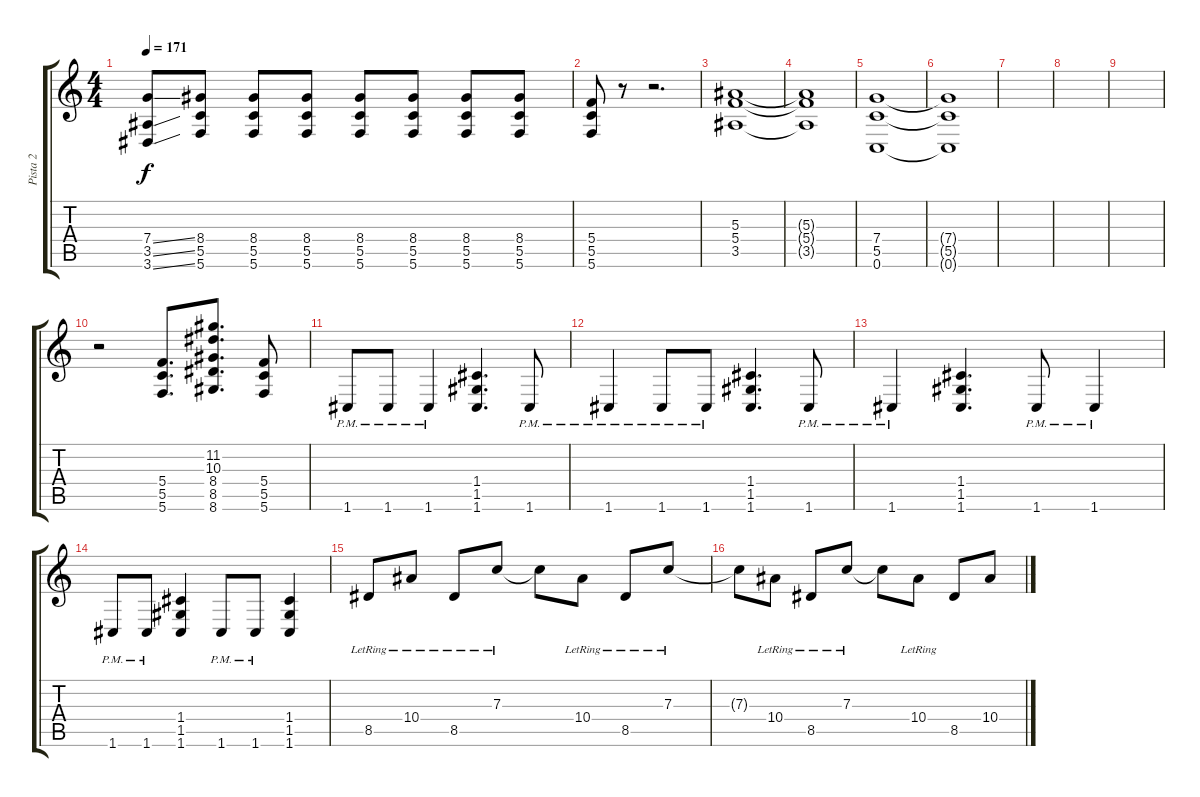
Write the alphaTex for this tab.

\track ("Pista 2" "Pista 2") {instrument distortionguitar}
\staff {score tabs}
\tuning (D4 A3 F3 C3 G2 C2) {hide}
\ts (4 4)
\tempo 171
\clef g2
\ks c
(7.4{ss} 3.5{ss} 3.6{ss}).8{dy f} (8.4 5.5 5.6).8 (8.4 5.5 5.6).8 (8.4 5.5 5.6).8 (8.4 5.5 5.6).8 (8.4 5.5 5.6).8 (8.4 5.5 5.6).8 (8.4 5.5 5.6).8 |
(5.4 5.5 5.6).8 r.8 r.2{d} |
(5.3 5.4 3.5).1 |
(5.3{t} 5.4{t} 3.5{t}).1 |
(7.4 5.5 0.6).1 |
(7.4{t} 5.5{t} 0.6{t}).1 |
|
|
|
r.2 (5.4 5.5 5.6).8{d} (11.2 10.3 8.4 8.5 8.6).8{d} (5.4 5.5 5.6).8 |
1.6{pm}.8 1.6{pm}.8 1.6{pm}.4 (1.4 1.5 1.6).4{d} 1.6{pm}.8 |
1.6{pm}.4 1.6{pm}.8 1.6{pm}.8 (1.4 1.5 1.6).4{d} 1.6{pm}.8 |
1.6{pm}.4 (1.4 1.5 1.6).4{d} 1.6{pm}.8 1.6{pm}.4 |
1.6{pm}.8 1.6{pm}.8 (1.4 1.5 1.6).4 1.6{pm}.8 1.6{pm}.8 (1.4 1.5 1.6).4 |
8.5{lr}.8 10.4{lr}.8 8.5{lr}.8 7.3{lr}.8 7.3{t}.8 10.4{lr}.8 8.5{lr}.8 7.3{lr}.8 |
7.3{t}.8 10.4{lr}.8 8.5{lr}.8 7.3{lr}.8 7.3{t}.8 10.4{lr}.8 8.5.8 10.4.8
